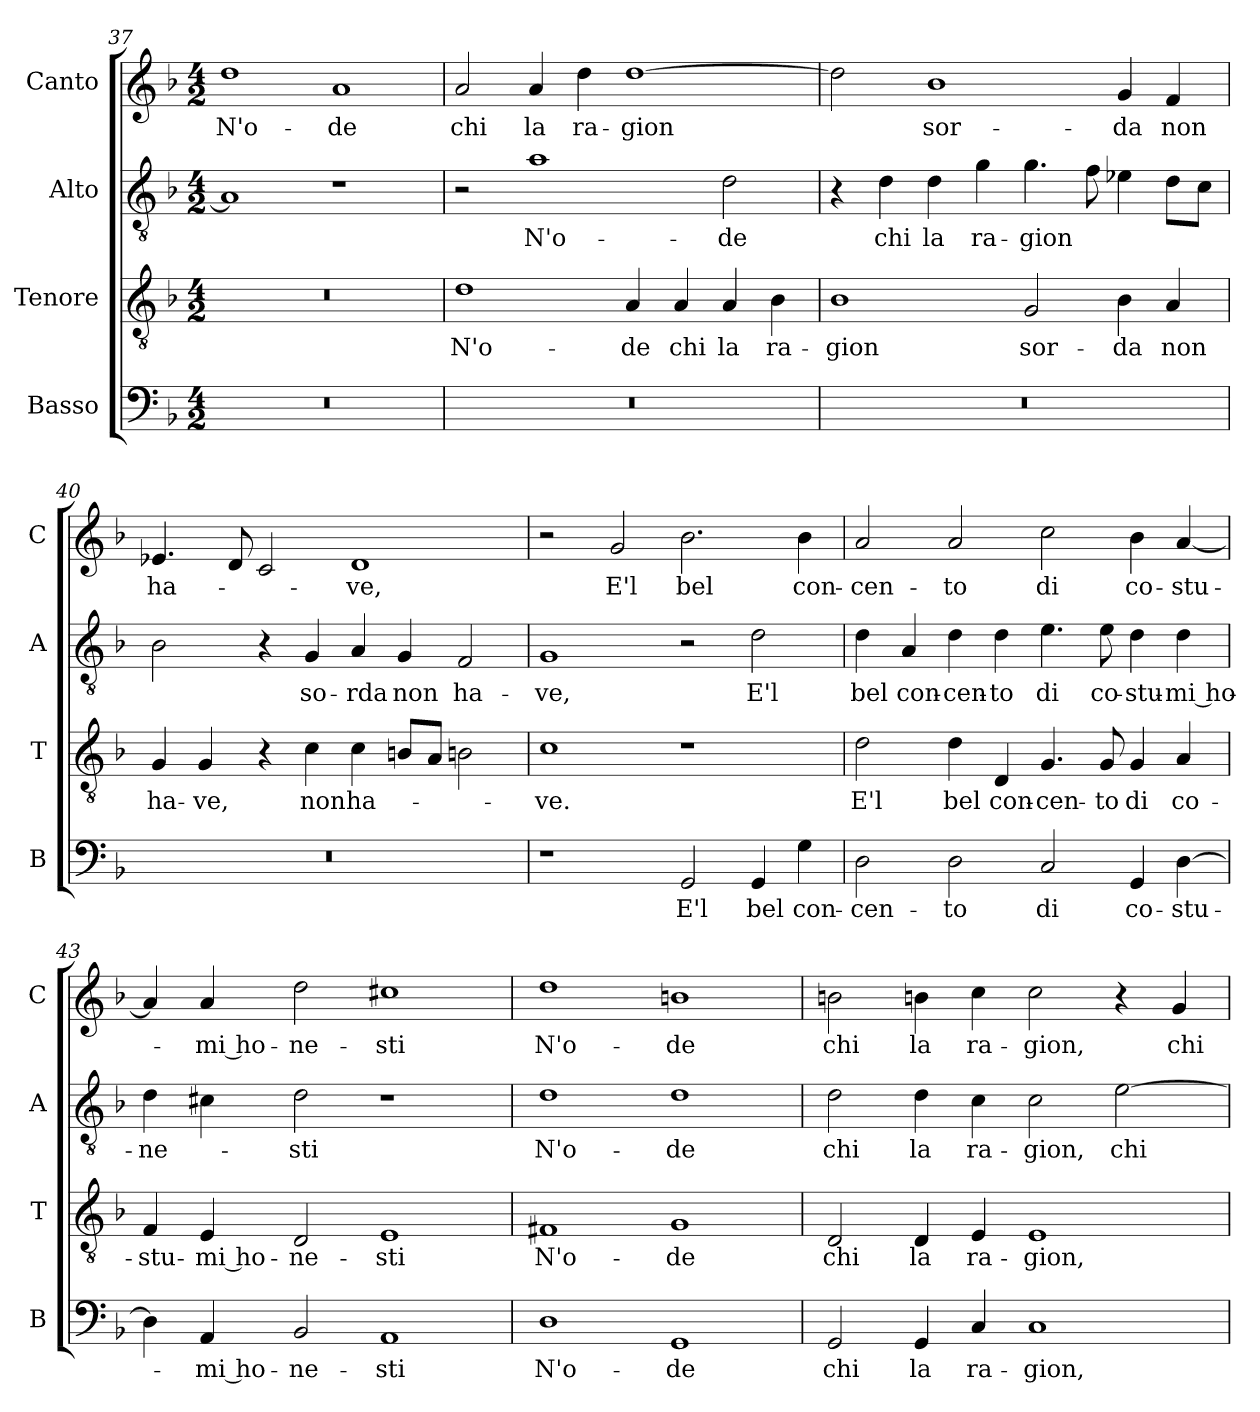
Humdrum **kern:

**kern	**text	**kern	**text	**kern	**text	**kern	**text
*part4	*part4	*part3	*part3	*part2	*part2	*part1	*part1
*staff4	*staff4	*staff3	*staff3	*staff2	*staff2	*staff1	*staff1
*I"Basso	*	*I"Tenore	*	*I"Alto	*	*I"Canto	*
*I'B	*	*I'T	*	*I'A	*	*I'C	*
*clefF4	*	*clefGv2	*	*clefGv2	*	*clefG2	*
*k[b-]	*	*k[b-]	*	*k[b-]	*	*k[b-]	*
*d:	*	*d:	*	*d:	*	*d:	*
*M4/2	*	*M4/2	*	*M4/2	*	*M4/2	*
=37	=37	=37	=37	=37	=37	=37	=37
0r	.	0r	.	1A]	.	1dd	N'o-
.	.	.	.	1r	.	1a	-de
=38	=38	=38	=38	=38	=38	=38	=38
0r	.	1d	N'o-	2r	.	2a	chi
.	.	.	.	1a	N'o-	4a	la
.	.	.	.	.	.	4dd	ra-
.	.	4A	-de	.	.	[1dd	-gion
.	.	4A	chi	.	.	.	.
.	.	4A	la	2d	-de	.	.
.	.	4B-	ra-	.	.	.	.
=39	=39	=39	=39	=39	=39	=39	=39
0r	.	1B-	-gion	4r	.	2dd]	.
.	.	.	.	4d	chi	.	.
.	.	.	.	4d	la	1b-	sor-
.	.	.	.	4g	ra-	.	.
.	.	2G	sor-	4.g	-gion	.	.
.	.	.	.	8f	.	.	.
.	.	4B-	-da	4e-X	.	4g	-da
.	.	4A	non	8dL	.	4f	non
.	.	.	.	8cJ	.	.	.
=40	=40	=40	=40	=40	=40	=40	=40
0r	.	4G	ha-	2B-	.	4.e-X	ha-
.	.	4G	-ve,	.	.	.	.
.	.	.	.	.	.	8d	.
.	.	4r	.	4r	.	2c	.
.	.	4c	non	4G	so-	.	.
.	.	4c	ha-	4A	-rda	1d	-ve,
.	.	8BnL	.	4G	non	.	.
.	.	8AJ	.	.	.	.	.
.	.	2Bn	.	2F	ha-	.	.
=41	=41	=41	=41	=41	=41	=41	=41
1r	.	1c	-ve.	1G	-ve,	2r	.
.	.	.	.	.	.	2g	E'l
2GG	E'l	1r	.	2r	.	2.b-	bel
4GG	bel	.	.	2d	E'l	.	.
4G	con-	.	.	.	.	4b-	con-
=42	=42	=42	=42	=42	=42	=42	=42
2D	-cen-	2d	E'l	4d	bel	2a	-cen-
.	.	.	.	4A	con-	.	.
2D	-to	4d	bel	4d	-cen-	2a	-to
.	.	4D	con-	4d	-to	.	.
2C	di	4.G	-cen-	4.e	di	2cc	di
.	.	8G	-to	8e	co-	.	.
4GG	co-	4G	di	4d	-stu-	4b-	co-
[4D	-stu-	4A	co-	4d	-mi ho-	[4a	-stu-
=43	=43	=43	=43	=43	=43	=43	=43
4D]	.	4F	-stu-	4d	-ne-	4a]	.
4AA	-mi ho-	4E	-mi ho-	4c#X	.	4a	-mi ho-
2BB-	-ne-	2D	-ne-	2d	-sti	2dd	-ne-
1AA	-sti	1E	-sti	1r	.	1cc#X	-sti
=44	=44	=44	=44	=44	=44	=44	=44
1D	N'o-	1F#X	N'o-	1d	N'o-	1dd	N'o-
1GG	-de	1G	-de	1d	-de	1bn	-de
=45	=45	=45	=45	=45	=45	=45	=45
2GG	chi	2D	chi	2d	chi	2bn	chi
4GG	la	4D	la	4d	la	4bn	la
4C	ra-	4E	ra-	4c	ra-	4cc	ra-
1C	-gion,	1E	-gion,	2c	-gion,	2cc	-gion,
.	.	.	.	[2e	chi	4r	.
.	.	.	.	.	.	4g	chi
=	=	=	=	=	=	=	=
*-	*-	*-	*-	*-	*-	*-	*-
